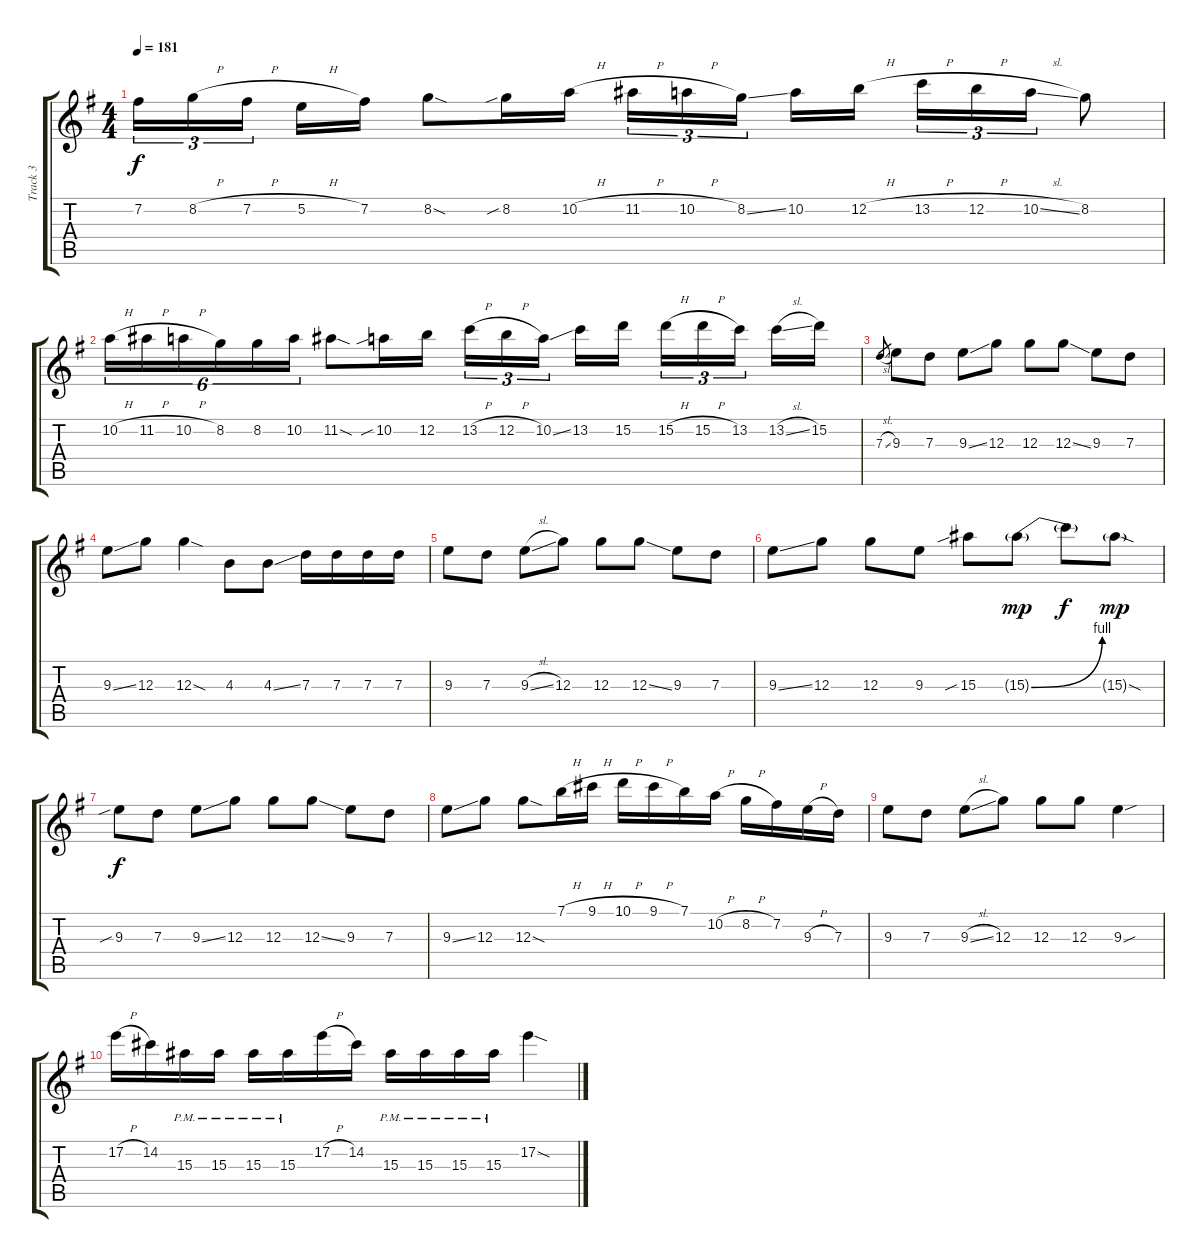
\track ("Track 3" "Track 3") {instrument distortionguitar}
\staff {score tabs}
\tuning (E4 B3 G3 D3 A2 E2) {hide}
\ts (4 4)
\tempo 181
\clef g2
\ks g
7.2.16{tu (3 2) dy f} 8.2{h}.16{tu (3 2)} 7.2{h}.16{tu (3 2) beam splitsecondary} 5.2{h}.16 7.2.16 8.2{sod}.8 8.2{sib}.16 10.2{h}.16 11.2{h}.16{tu (3 2)} 10.2{h}.16{tu (3 2)} 8.2{ss}.16{tu (3 2) beam splitsecondary} 10.2.16 12.2{h}.16 13.2{h}.16{tu (3 2)} 12.2{h}.16{tu (3 2)} 10.2{sl}.16{tu (3 2)} 8.2.8 |
10.2{h}.16{tu (6 4)} 11.2{h}.16{tu (6 4)} 10.2{h}.16{tu (6 4)} 8.2.16{tu (6 4)} 8.2.16{tu (6 4)} 10.2.16{tu (6 4)} 11.2{sod}.8 10.2{sib}.16 12.2.16 13.2{h}.16{tu (3 2)} 12.2{h}.16{tu (3 2)} 10.2{ss}.16{tu (3 2) beam splitsecondary} 13.2.16 15.2.16 15.2{h}.16{tu (3 2)} 15.2{h}.16{tu (3 2)} 13.2.16{tu (3 2) beam splitsecondary} 13.2{sl}.16 15.2.16 |
7.3{sl}.8{gr} 9.3.8 7.3.8 9.3{ss}.8 12.3.8 12.3.8 12.3{ss}.8 9.3.8 7.3.8 |
9.3{ss}.8 12.3.8 12.3{sod}.4 4.3.8 4.3{ss}.8 7.3.16 7.3.16 7.3.16 7.3.16 |
9.3.8 7.3.8 9.3{sl}.8 12.3.8 12.3.8 12.3{ss}.8 9.3.8 7.3.8 |
9.3{ss}.8 12.3.8 12.3.8 9.3.8 15.3{sib}.8 15.3{be (bend 0 0 60 4) g}.8{dy mp} 15.3{t}.8{dy f} 15.3{sod g}.8{dy mp} |
9.3{sib}.8{dy f} 7.3.8 9.3{ss}.8 12.3.8 12.3.8 12.3{ss}.8 9.3.8 7.3.8 |
9.3{ss}.8 12.3.8 12.3{sod}.8 7.1{h}.16 9.1{h}.16 10.1{h}.16 9.1{h}.16 7.1.16 10.2{h}.16 8.2{h}.16 7.2.16 9.3{h}.16 7.3.16 |
9.3.8 7.3.8 9.3{sl}.8 12.3.8 12.3.8 12.3.8 9.3{sou}.4 |
17.2{h}.16 14.2.16 15.3{pm}.16 15.3{pm}.16 15.3{pm}.16 15.3{pm}.16 17.2{h}.16 14.2.16 15.3{pm}.16 15.3{pm}.16 15.3{pm}.16 15.3{pm}.16 17.2{sod}.4
